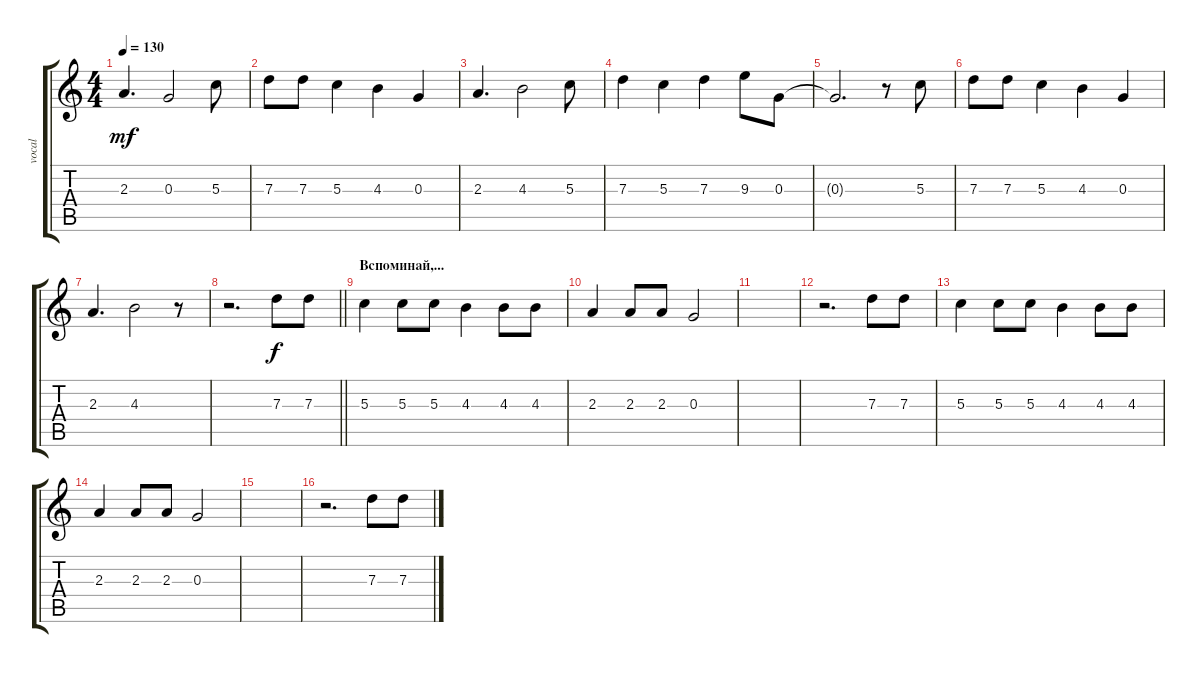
\track ("vocal" "vocal") {instrument electricguitarclean}
\staff {score tabs}
\tuning (E4 B3 G3 D3 A2 E2) {hide}
\ts (4 4)
\tempo 130
\clef g2
\ks c
2.3.4{d dy mf} 0.3.2 5.3.8 |
7.3.8 7.3.8 5.3.4 4.3.4 0.3.4 |
2.3.4{d} 4.3.2 5.3.8 |
7.3.4 5.3.4 7.3.4 9.3.8 0.3.8 |
0.3{t}.2{d} r.8 5.3.8 |
7.3.8 7.3.8 5.3.4 4.3.4 0.3.4 |
2.3.4{d} 4.3.2 r.8 |
\barLineRight lightlight
r.2{d} 7.3.8{dy f} 7.3.8 |
\section ("" "Вспоминай,...")
5.3.4 5.3.8 5.3.8 4.3.4 4.3.8 4.3.8 |
2.3.4 2.3.8 2.3.8 0.3.2 |
|
r.2{d} 7.3.8 7.3.8 |
5.3.4 5.3.8 5.3.8 4.3.4 4.3.8 4.3.8 |
2.3.4 2.3.8 2.3.8 0.3.2 |
|
r.2{d} 7.3.8 7.3.8
